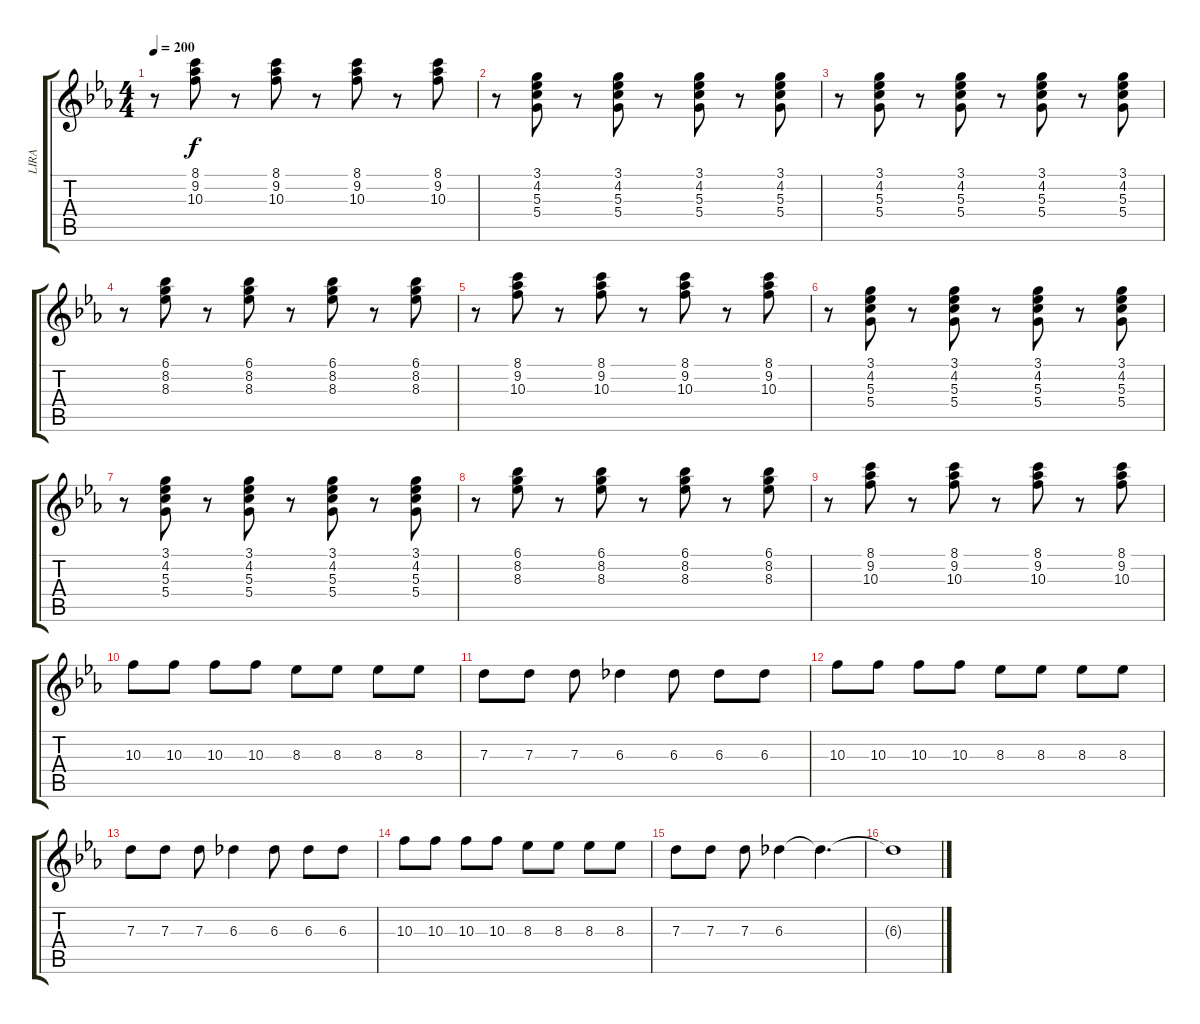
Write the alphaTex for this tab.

\track ("LIRA" "LIRA") {instrument electricguitarjazz}
\staff {score tabs}
\tuning (E4 B3 G3 D3 A2 E2) {hide}
\ts (4 4)
\tempo 200
\clef g2
\ks cminor
r.8{dy f} (8.1 9.2 10.3).8 r.8 (8.1 9.2 10.3).8 r.8 (8.1 9.2 10.3).8 r.8 (8.1 9.2 10.3).8 |
r.8 (3.1 4.2 5.3 5.4).8 r.8 (3.1 4.2 5.3 5.4).8 r.8 (3.1 4.2 5.3 5.4).8 r.8 (3.1 4.2 5.3 5.4).8 |
r.8 (3.1 4.2 5.3 5.4).8 r.8 (3.1 4.2 5.3 5.4).8 r.8 (3.1 4.2 5.3 5.4).8 r.8 (3.1 4.2 5.3 5.4).8 |
r.8 (6.1 8.2 8.3).8 r.8 (6.1 8.2 8.3).8 r.8 (6.1 8.2 8.3).8 r.8 (6.1 8.2 8.3).8 |
r.8 (8.1 9.2 10.3).8 r.8 (8.1 9.2 10.3).8 r.8 (8.1 9.2 10.3).8 r.8 (8.1 9.2 10.3).8 |
r.8 (3.1 4.2 5.3 5.4).8 r.8 (3.1 4.2 5.3 5.4).8 r.8 (3.1 4.2 5.3 5.4).8 r.8 (3.1 4.2 5.3 5.4).8 |
r.8 (3.1 4.2 5.3 5.4).8 r.8 (3.1 4.2 5.3 5.4).8 r.8 (3.1 4.2 5.3 5.4).8 r.8 (3.1 4.2 5.3 5.4).8 |
r.8 (6.1 8.2 8.3).8 r.8 (6.1 8.2 8.3).8 r.8 (6.1 8.2 8.3).8 r.8 (6.1 8.2 8.3).8 |
r.8 (8.1 9.2 10.3).8 r.8 (8.1 9.2 10.3).8 r.8 (8.1 9.2 10.3).8 r.8 (8.1 9.2 10.3).8 |
10.3.8 10.3.8 10.3.8 10.3.8 8.3.8 8.3.8 8.3.8 8.3.8 |
7.3.8 7.3.8 7.3.8 6.3.4 6.3.8 6.3.8 6.3.8 |
10.3.8 10.3.8 10.3.8 10.3.8 8.3.8 8.3.8 8.3.8 8.3.8 |
7.3.8 7.3.8 7.3.8 6.3.4 6.3.8 6.3.8 6.3.8 |
10.3.8 10.3.8 10.3.8 10.3.8 8.3.8 8.3.8 8.3.8 8.3.8 |
7.3.8 7.3.8 7.3.8 6.3.4 6.3{t}.4{d} |
6.3{t}.1
